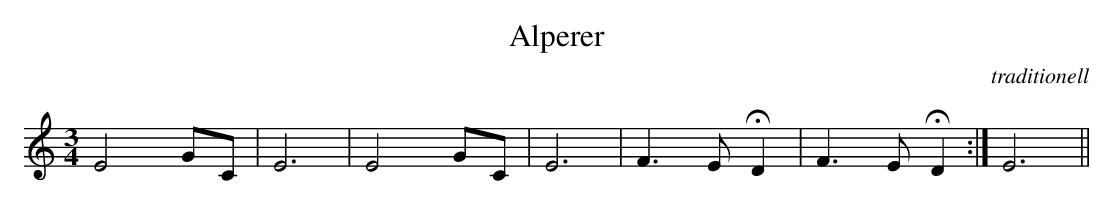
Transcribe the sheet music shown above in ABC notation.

X:1 % 2
T:Alperer
C:traditionell
M:3/4
L:1/8
K:C
E4GC | E6 | E4GC | E6 |\
F3EHD2 | F3EHD2 :| E6 ||
